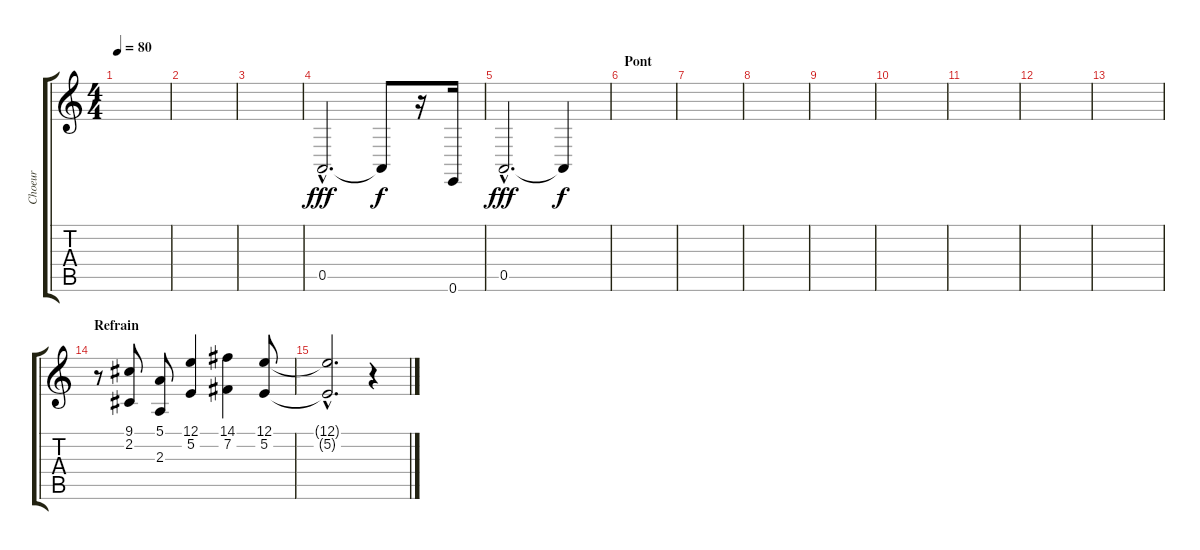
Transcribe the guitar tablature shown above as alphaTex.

\track ("Choeur" "Choeur") {instrument choiraahs}
\staff {score tabs}
\tuning (E4 B3 G3 D3 A2 E2) {hide}
\ts (4 4)
\tempo 80
\clef g2
\ks c
|
|
|
0.5{hac}.2{d dy fff} 0.5{t}.8{dy f} r.16 0.6.16 |
0.5{hac}.2{d dy fff} 0.5{t}.4{dy f} |
\section ("" "Pont")
|
|
|
|
|
|
|
|
\section ("" "Refrain")
r.8 (9.1 2.2).8 (5.1 2.3).8 (12.1 5.2).4 (14.1 7.2).4 (12.1 5.2).8 |
(12.1{hac t} 5.2{hac t}).2{d} r.4
